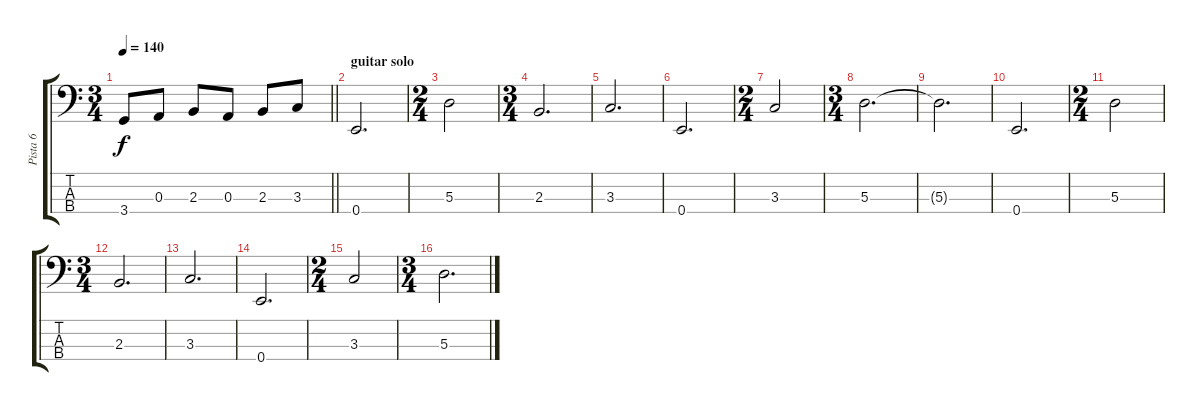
\track ("Pista 6" "Pista 6") {instrument electricbassfinger}
\staff {score tabs}
\tuning (G2 D2 A1 E1) {hide}
\ts (3 4)
\tempo 140
\clef f4
\barLineRight lightlight
\ks c
3.4.8{dy f} 0.3.8 2.3.8 0.3.8 2.3.8 3.3.8 |
\section ("" "guitar solo")
0.4.2{d} |
\ts (2 4)
5.3.2 |
\ts (3 4)
2.3.2{d} |
3.3.2{d} |
0.4.2{d} |
\ts (2 4)
3.3.2 |
\ts (3 4)
5.3.2{d} |
5.3{t}.2{d} |
0.4.2{d} |
\ts (2 4)
5.3.2 |
\ts (3 4)
2.3.2{d} |
3.3.2{d} |
0.4.2{d} |
\ts (2 4)
3.3.2 |
\ts (3 4)
5.3.2{d}
